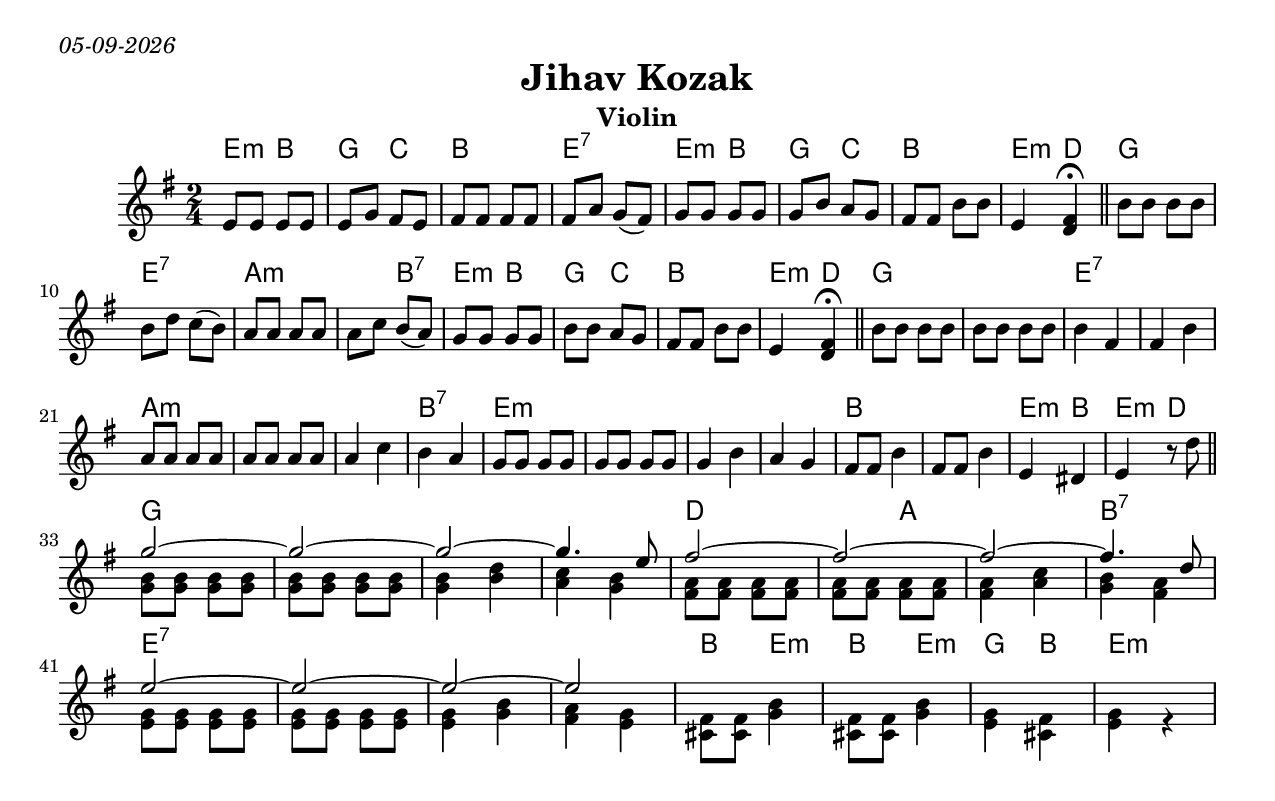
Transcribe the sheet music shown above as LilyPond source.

\version "2.20.0"
\include "english.ly"
%\pointAndClickOff
\paper{
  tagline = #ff
  print-all-headers = ##t
  #(set-paper-size "letter")
}
date = #(strftime "%d-%m-%Y" (localtime (current-time)))

\markup{ \italic{ \date }  }

%\markup{ Got something to say? }

global = {
  \clef treble
  \key e \minor
  \time 2/4
  \set Score.markFormatter = #format-mark-box-alphabet
}

%#################################### Melody ########################
melody = \relative c' {
  \global
  %\partial 4 g4    %lead in notes

  e8 e e e
  e8 g fs e
  fs fs fs fs
  fs a g(fs)

  g g g g
  g b a g
  fs fs b b
  e,4 <<d fs \fermata >>  \bar"||" %add slur

  b8 b b b
  b d c(b)
  a a a a
  a c b(a)

  g g g g
  b b a g
  fs fs b b
  e,4 <<d fs\fermata >>  \bar "||"

  b8 b b b
  b b b b
  b4 fs
  fs4 b

  a8 a a a
  a a a a
  a4 c
  b4 a

  g8 g g g
  g g g g
  g4 b
  a4 g

  fs8 fs b4
  fs8 fs b4
  e,4 ds
  e r8 d'  \bar"||"
  \break
<<
  \relative {g''2 ~ g2 ~g2 ~ g4. e8
   fs2~fs2~fs2~fs4. d8
   e2~e~e~e
  }
  \\
  \relative {
   <<g'8 b>> <<g b>> <<g b>> <<g b>>
   <<g b>> <<g b>><<g b>><<g b>>
   <<g4 b>><<b d>>
   <<a4 c>><<g b>>

   <<fs8 a>><<fs a>><<fs8 a>><<fs a>>
   <<fs8 a>><<fs a>><<fs8 a>><<fs a>>
   <<fs4 a>> <<a c>>
   <<g4 b>><<fs a>>

   <<e8 g>><<e g>><<e g>><<e g>>
   <<e8 g>><<e g>><<e g>><<e g>>
   <<e4 g>> <<g b>>
   <<fs a>> <<e g>>

   <<cs,8 fs>><<cs fs>> <<g4 b>>
   <<cs,8 fs>><<cs fs>> <<g4 b>>
   <<e,4 g>> <<cs, fs>>
   <<e4 g>> r



  }
  %\\
  %\relative { f2 }
>>

}
%################################# Lyrics #####################
%\addlyrics{ \set stanza = #"1. " }
%################################# Chords #######################
harmonies = \chordmode {
   e4:m
   b4
   g4 c
   b2

   e2:7
   e4:m b4
   g4 c4
   b2
   e4:m d4
   %bar
   g2
   e2:7
   a4*3:m b4:7
   e4:m
   b4
   g4 c4
   b2
   e4:m d4

  %bar

  g2*2
  e2*2:7
  a2*3:m
  b2:7
  e2*4:m
  b2*2
  e4:m b4
  e4:m d

  % bar
  g2*4
  d4*3
  a4*3
  b2:7
  e2*4:7
  b4 e4:m
  b4 e4:m
  g4 b4
  e2:m
}

\score {
  % transpose score below
  %\transpose c d
  <<
    \new ChordNames {
      \set chordChanges = ##f
      \harmonies
    }
    \new Staff   \melody
  >>
  \header{
    title= "Jihav Kozak"
    subtitle=""
    composer= ""

    instrument = "Violin"
    arranger= ""
  }
  \midi{\tempo 4 = 120}
  \layout{indent = 1.0\cm}
}
%{
% more verses:
\markup{}
\markup {
  \font-size #2
  \fill-line {
    \hspace #0.1 % distance from left margin
    \column {
      \line { "1."
\column {
 ""
}
      }
      \hspace #0.2 % vertical distance between verses
      \line { "2."
\column {
""
}
      }
    }
    \hspace #0.1  % horiz. distance between columns
    \column {
      \line { "3."
\column {
 ""
}
      }
      \hspace #0.2 % distance between verses
      \line { "4."
\column {
""
}
      }
    }
    \hspace #0.1 % distance to right margin
  }
}

%}